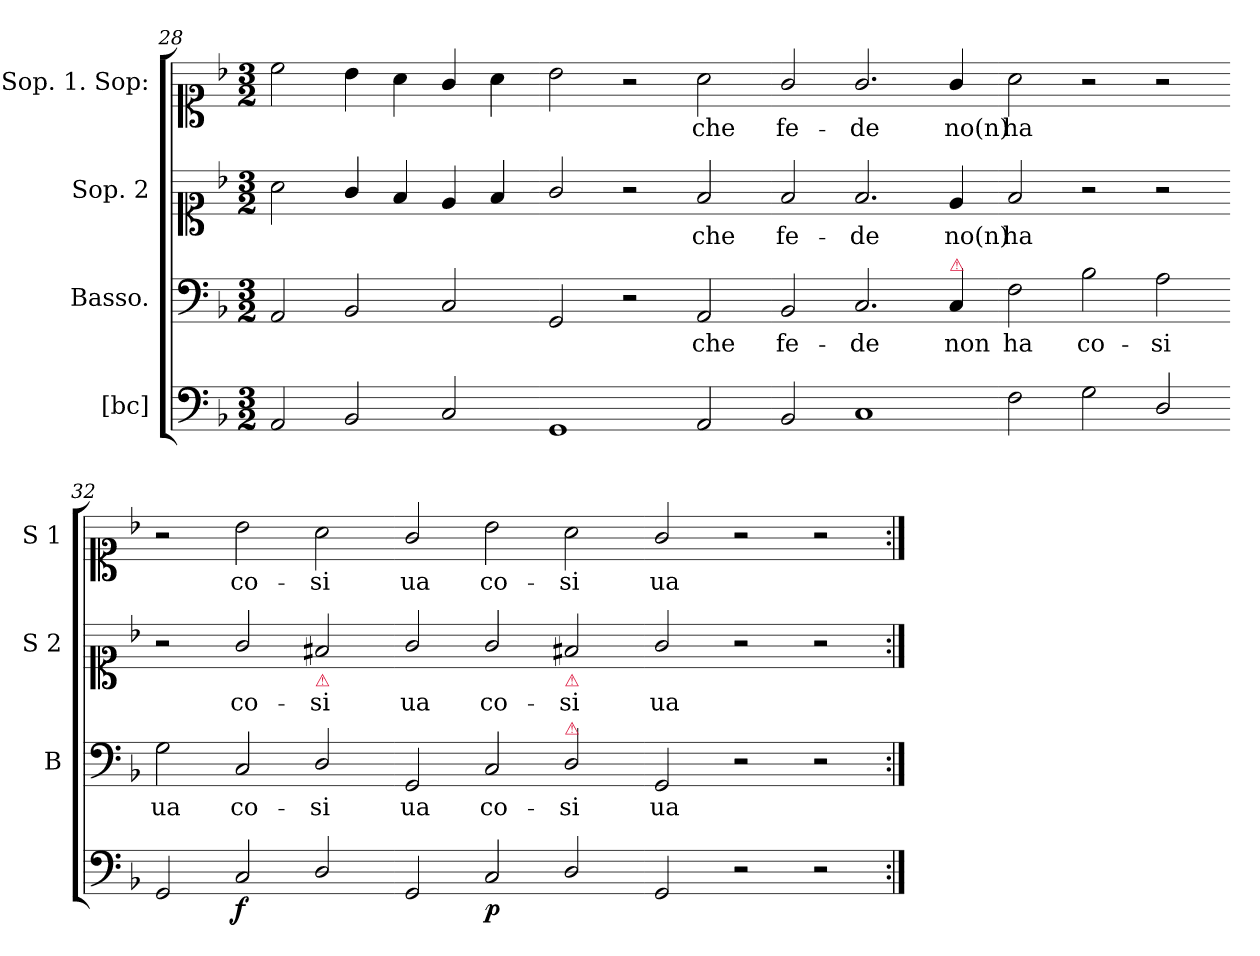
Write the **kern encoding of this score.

**kern	**dynam	**kern	**text	**kern	**text	**dynam	**kern	**text
*part4	*part4	*part3	*part3	*part2	*part2	*part2	*part1	*part1
*staff4	*staff4	*staff3	*staff3	*staff2	*staff2	*staff2	*staff1	*staff1
*I"[bc]	*	*I"Basso.	*	*I"Sop. 2	*	*	*I"Sop. 1. Sop:	*
*	*	*I'B	*	*I'S 2	*	*	*I'S 1	*
*clefF4	*	*clefF4	*	*clefC1	*	*	*clefC1	*
*k[b-]	*	*k[b-]	*	*k[b-]	*	*	*k[b-]	*
*M3/2	*	*M3/2	*	*M3/2	*	*	*M3/2	*
=28	=28	=28	=28	=28	=28	=28	=28	=28
2AA/	.	2AA/	.	2a\	.	.	2cc\	.
2BB-/	.	2BB-/	.	4g/	.	.	4b-\	.
.	.	.	.	4f/	.	.	4a\	.
2C/	.	2C/	.	4e/	.	.	4g/	.
.	.	.	.	4f/	.	.	4a\	.
=29-	=29-	=29-	=29-	=29-	=29-	=29-	=29-	=29-
1GG/	.	2GG/	.	2g/	.	.	2b-\	.
.	.	2r	.	2r	.	.	2r	.
2AA/	.	2AA/	che	2f/	che	.	2a\	che
=30-	=30-	=30-	=30-	=30-	=30-	=30-	=30-	=30-
2BB-/	.	2BB-/	fe-	2f/	fe-	.	2g/	fe-
1C/	.	2.C/	-de	2.f/	-de	.	2.g/	-de
!	!	!LO:TX:a:color=crimson:t=⚠	!	!	!	!	!	!
.	.	4C/	non	4e/	no(n)	.	4g/	no(n)
=31-	=31-	=31-	=31-	=31-	=31-	=31-	=31-	=31-
2F\	.	2F\	ha	2f/	ha	.	2a\	ha
2G\	.	2B-\	co-	2r	.	.	2r	.
2D/	.	2A\	-si	2r	.	.	2r	.
=32-	=32-	=32-	=32-	=32-	=32-	=32-	=32-	=32-
2GG/	.	2G\	ua	2r	.	.	2r	.
!	!	!	!	!	!	!LO:DY:a	!	!
2C/	f.	2C/	co-	2g/	co-	fort	2b-\	co-
!	!	!	!	!LO:TX:b:color=crimson:t=⚠	!	!	!	!
2D/	.	2D/	-si	2f#X/	-si	.	2a\	-si
=33-	=33-	=33-	=33-	=33-	=33-	=33-	=33-	=33-
2GG/	.	2GG/	ua	2g/	ua	.	2g/	ua
!	!	!	!	!	!	!LO:DY:a	!	!LO:LY:i
2C/	p.	2C/	co-	2g/	co-	pian	2b-\	co-
!	!	!	!	!LO:TX:b:color=crimson:t=⚠	!	!	!	!
!	!	!LO:TX:a:color=crimson:t=⚠	!	!	!	!	!	!
!	!	!	!	!	!	!	!	!LO:LY:i
2D/	.	2D/	-si	2f#X/	-si	.	2a\	-si
=34-	=34-	=34-	=34-	=34-	=34-	=34-	=34-	=34-
!	!	!	!	!	!	!	!	!LO:LY:i
2GG/	.	2GG/	ua	2g/	ua	.	2g/	ua
2r	.	2r	.	2r	.	.	2r	.
2r	.	2r	.	2r	.	.	2r	.
=:|!	=:|!	=:|!	=:|!	=:|!	=:|!	=:|!	=:|!	=:|!
*-	*-	*-	*-	*-	*-	*-	*-	*-
